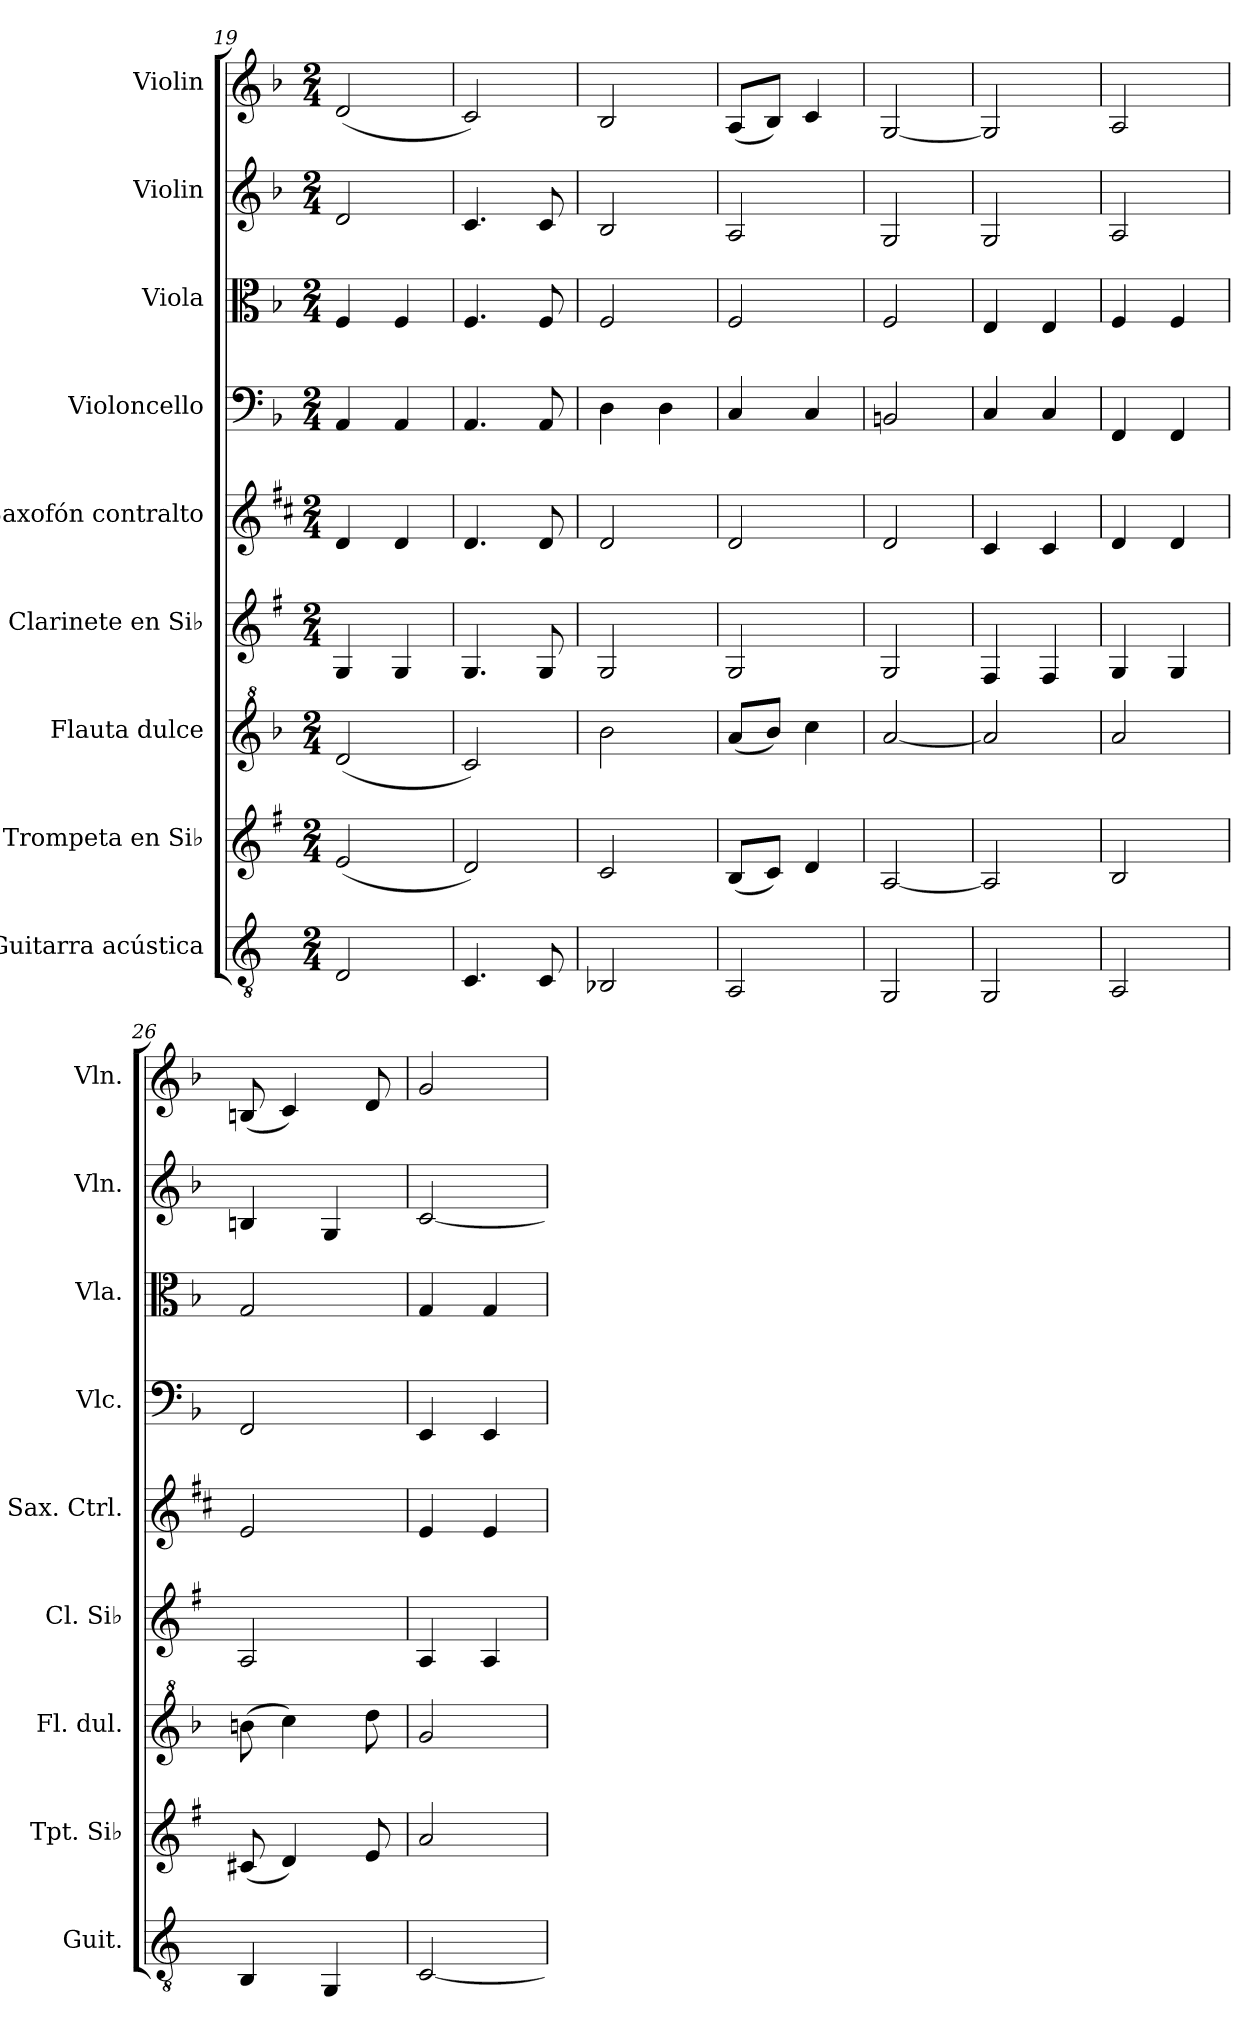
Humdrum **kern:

**kern	**kern	**kern	**kern	**kern	**kern	**kern	**kern	**kern
*part9	*part8	*part7	*part6	*part5	*part4	*part3	*part2	*part1
*staff9	*staff8	*staff7	*staff6	*staff5	*staff4	*staff3	*staff2	*staff1
*I"Guitarra acústica	*I"Trompeta en Si♭	*I"Flauta dulce	*I"Clarinete en Si♭	*I"Saxofón contralto	*I"Violoncello	*I"Viola	*I"Violin	*I"Violin
*I'Guit.	*I'Tpt. Si♭	*I'Fl. dul.	*I'Cl. Si♭	*I'Sax. Ctrl.	*I'Vlc.	*I'Vla.	*I'Vln.	*I'Vln.
*clefGv2	*clefG2	*clefG^2	*clefG2	*clefG2	*clefF4	*clefC3	*clefG2	*clefG2
*	*ITrd1c2	*	*ITrd1c2	*ITrd5c9	*	*	*	*
*k[]	*k[b-]	*k[b-]	*k[b-]	*k[b-]	*k[b-]	*k[b-]	*k[b-]	*k[b-]
*M2/4	*M2/4	*M2/4	*M2/4	*M2/4	*M2/4	*M2/4	*M2/4	*M2/4
=19	=19	=19	=19	=19	=19	=19	=19	=19
2D/	(2d/	(2dd/	4F/	4F/	4AA/	4F/	2d/	(2d/
.	.	.	4F/	4F/	4AA/	4F/	.	.
!!LO:PB:g=z
=20	=20	=20	=20	=20	=20	=20	=20	=20
4.C/	2c/)	2cc/)	4.F/	4.F/	4.AA/	4.F/	4.c/	2c/)
8C/	.	.	8F/	8F/	8AA/	8F/	8c/	.
=21	=21	=21	=21	=21	=21	=21	=21	=21
2BB-X/	2B-/	2bb-\	2F/	2F/	4D\	2F/	2B-/	2B-/
.	.	.	.	.	4D\	.	.	.
=22	=22	=22	=22	=22	=22	=22	=22	=22
2AA/	(8A/L	(8aa/L	2F/	2F/	4C/	2F/	2A/	(8A/L
.	8B-/J)	8bb-/J)	.	.	.	.	.	8B-/J)
.	4c/	4ccc\	.	.	4C/	.	.	4c/
=23	=23	=23	=23	=23	=23	=23	=23	=23
2GG/	[2G/	[2aa/	2F/	2F/	2BBn/	2F/	2G/	[2G/
=24	=24	=24	=24	=24	=24	=24	=24	=24
2GG/	2G/]	2aa/]	4E/	4E/	4C/	4E/	2G/	2G/]
.	.	.	4E/	4E/	4C/	4E/	.	.
=25	=25	=25	=25	=25	=25	=25	=25	=25
2AA/	2A/	2aa/	4F/	4F/	4FF/	4F/	2A/	2A/
.	.	.	4F/	4F/	4FF/	4F/	.	.
=26	=26	=26	=26	=26	=26	=26	=26	=26
4BB/	(8Bn/	(8bbn\	2G/	2G/	2FF/	2G/	4Bn/	(8Bn/
.	4c/)	4ccc\)	.	.	.	.	.	4c/)
4GG/	.	.	.	.	.	.	4G/	.
.	8d/	8ddd\	.	.	.	.	.	8d/
=27	=27	=27	=27	=27	=27	=27	=27	=27
[2C/	2g/	2gg/	4G/	4G/	4EE/	4G/	[2c/	2g/
.	.	.	4G/	4G/	4EE/	4G/	.	.
=	=	=	=	=	=	=	=	=
*-	*-	*-	*-	*-	*-	*-	*-	*-
